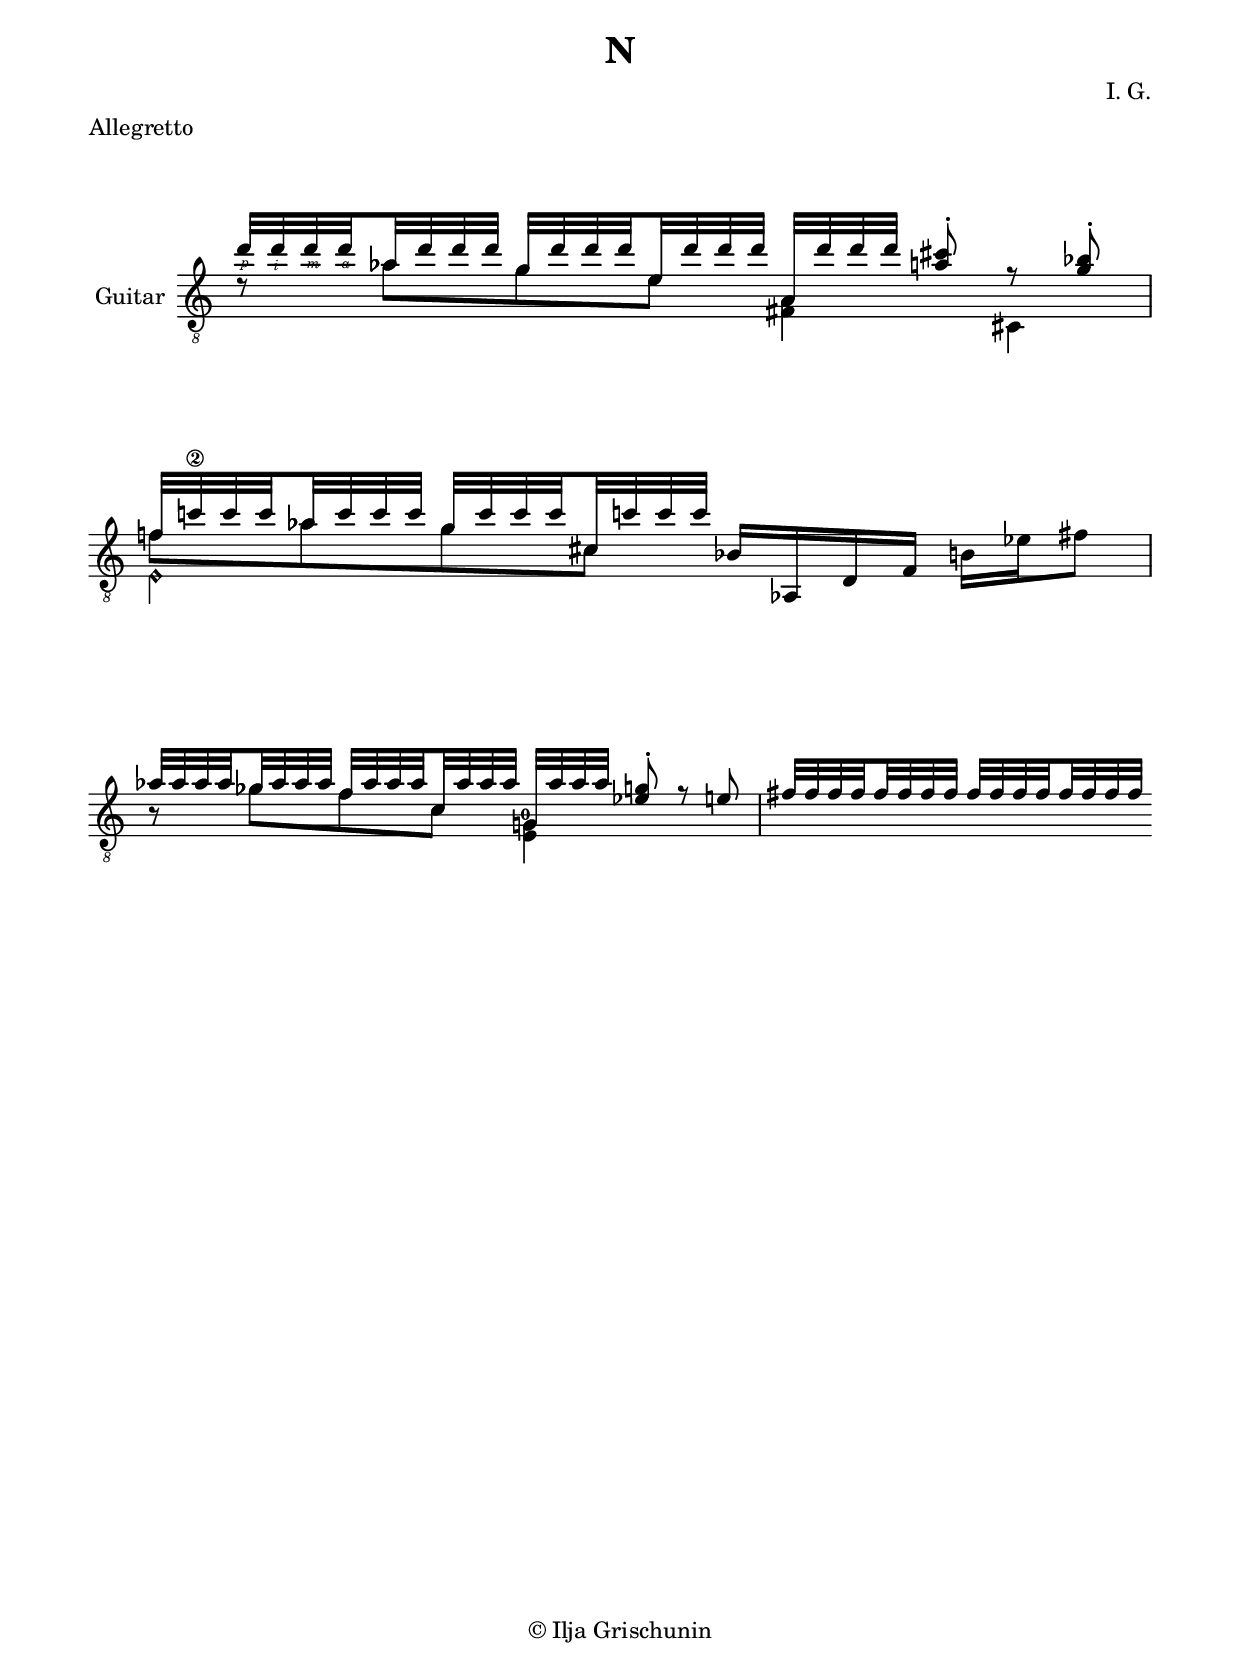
\version "2.19.15"

\language "deutsch"

\header {
  title = "N"
  meter = "Allegretto"
  composer = "I. G."
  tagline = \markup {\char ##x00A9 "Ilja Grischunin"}
}

\paper {
  #(set-paper-size "a4")
  top-markup-spacing.basic-distance = 8
  markup-system-spacing.basic-distance = 25
  top-system-spacing.basic-distance = 20
  system-system-spacing.basic-distance = 25
  score-system-spacing.basic-distance = 28
  last-bottom-spacing.basic-distance = 20

  %two-sided = ##t
  %inner-margin = 25
  %outer-margin = 15
  left-margin = 15
  right-margin = 15
}

\layout {
  \context {
    \Voice
    \override Glissando.thickness = #1.5
    \override Glissando.gap = #0.1
  }
  \context {
    \Score
    \remove "Bar_number_engraver"
  }
}
%%%%%%%%%%%%%%%%%%%%%%%%%%%%%%%%%%%%%%
#(define RH rightHandFinger)

xLV = #(define-music-function (parser location further) (number?) #{
  \once \override LaissezVibrerTie.X-extent = #'(0 . 0)
  \once \override LaissezVibrerTie.details.note-head-gap = #(/
                                                             further -2)
  \once \override LaissezVibrerTie.extra-offset = #(cons (/
                                                          further 2) 0)
         #})

stringNumberSpanner =
#(define-music-function (parser location StringNumber) (string?)
   #{
     \override TextSpanner.font-size = #-5
     \override TextSpanner.dash-fraction = #0.3
     \override TextSpanner.dash-period = #1.5
     \override TextSpanner.bound-details.right.arrow = ##t
     \override TextSpanner.arrow-width = #0.2
     \override TextSpanner.arrow-length = #0.7
     \override TextSpanner.bound-details.left.stencil-align-dir-y = #CENTER
     \override TextSpanner.bound-details.left.text = \markup { \circle \number #StringNumber }
   #})

stringNumSpan =
#(define-music-function (parser location StringNumber) (string?)
   #{
     \override TextSpanner.font-size = #-5
     \override TextSpanner.dash-fraction = #0.3
     \override TextSpanner.dash-period = #1.5
     %\override TextSpanner.bound-details.right.arrow = ##t
     %\override TextSpanner.arrow-width = #0.2
     %\override TextSpanner.arrow-length = #0.7
     \override TextSpanner.bound-details.left.stencil-align-dir-y = #CENTER
     \override TextSpanner.bound-details.left.text = \markup { \circle \number #StringNumber }
   #})

%%%%%%%%%%%%%%%%%%%%%%%%%%%%%%%%%%%%%%

global = {
  %\key d \major
  \time 4/4
  \override Staff.TimeSignature.stencil = ##f
}

classicalGuitar = \relative {
  \global
  <<
    {
      \set subdivideBeams = ##t
      \set baseMoment = #(ly:make-moment 1/8)
      \set beatStructure = #'(2 2 2 2)
      \override StrokeFinger.extra-offset = #'(-1.5 . -1.5)
      d''32\RH #1 d\RH #2 d\RH #3 d\RH #4 as d d d g, d' d d e, d' d d 
      a, d' d d <a cis>8-.\noBeam r <g b>-.
    }
    \\
    {
      d8\rest as' g e <fis, a>4 cis
    }
  >>
  <<
    {
      f'!32 c'!\2 c c as c c c g c c c cis, c'! c c
    }
    \\
    {
      f,8 as g cis,
    }
    \\
    {
      \voiceTwo
      e,4\harmonic s
    }
  >>
  b'16 as, d f h es fis8
  <<
    {
      \set subdivideBeams = ##t
      \set baseMoment = #(ly:make-moment 1/8)
      \set beatStructure = #'(2 2 2 2)
      as32 as as as ges as as as f as as as c, as' as as 
      g, as' as as <es g>8-.\noBeam r e
    }
    \\
    {
      h8\rest ges' f c 
      \once\override Fingering.extra-offset = #'(-0.5 . -3)
      <e, g!-0>4
    }
  >>
  <<
    {
      fis'32 fis fis fis fis fis fis fis 
      fis fis fis fis fis fis fis fis
    }
    \\
    {
      
    }
  >>
}

%%%%%%%%%%%%%%%%%%%%%%%%%%%%%%%%%%%%%%
\score {
  \new Staff \with {
    instrumentName = "Guitar"
  }
  {
    \clef "treble_8" \classicalGuitar
  }
  \layout { }
}
